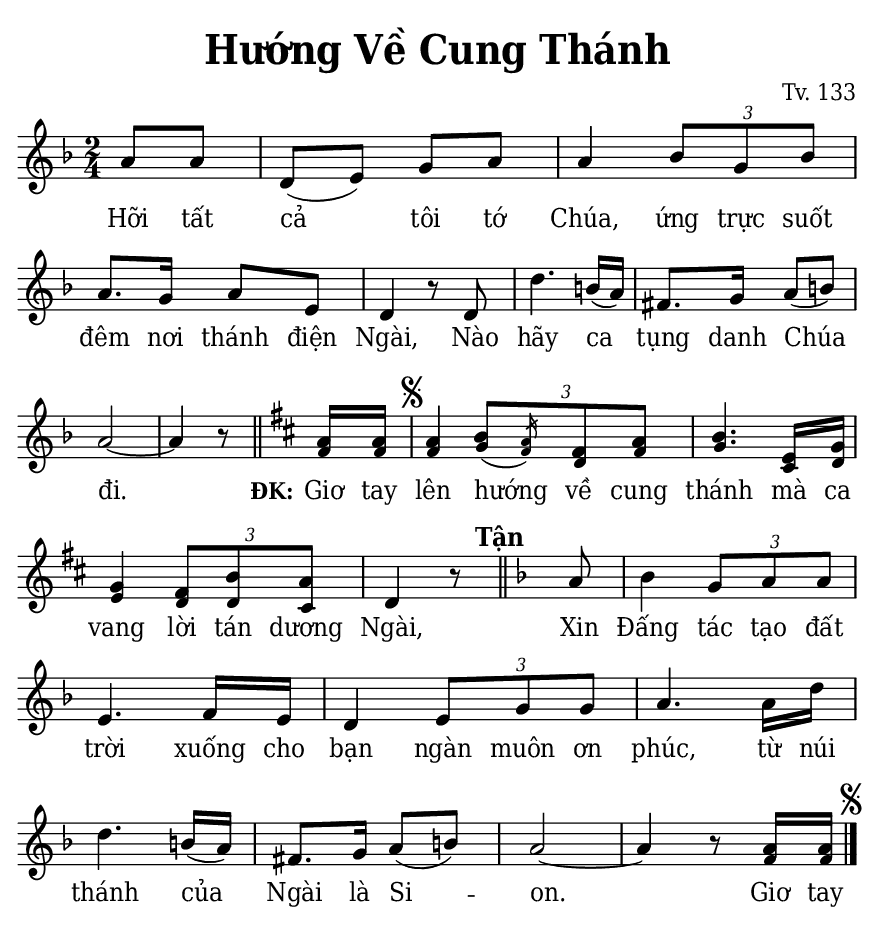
% Cài đặt chung\
\version "2.22.1"
\include "english.ly"

\header {
  title = \markup { \fontsize #1 "Hướng Về Cung Thánh" }
  composer = "Tv. 133"
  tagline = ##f
}

% Nhạc phiên khúc
nhacPhienKhucSop = \relative c'' {
  \partial 4 a8 a |
  d, (e) g a |
  a4 \tuplet 3/2 { bf8 g bf } |
  a8. g16 a8 e |
  d4 r8 d |
  d'4. b!16 (a) |
  fs8. g16 a8 (b!) |
  a2 ~ |
  \partial 4. a4 r8 \bar "||"
  
  \set Staff.explicitKeySignatureVisibility = #end-of-line-invisible
  \set Staff.printKeyCancellation = ##f
  \key d \major
  \partial 8 a16 a |
  \once \override Score.RehearsalMark.font-size = #0.1
  \mark \markup { \musicglyph #"scripts.segno" }
  a4 \tuplet 3/2 {
    \afterGrace b8 ({
      \override Flag.stroke-style = #"grace"
      a16)}
    \revert Flag.stroke-style
    fs8 a
  }
  b4. e,16 g |
  g4 \tuplet 3/2 { fs8 b a } |
  \partial 4. d,4 r8
  ^\markup { \halign #-2 \fontsize #1 \bold "Tận" }
  \bar "||"
  
  \key f \major
  \partial 8 a'8 |
  bf4 \tuplet 3/2 { g8 a a } |
  e4. f16 e |
  d4 \tuplet 3/2 { e8 g g } |
  a4. a16 d |
  d4. b!16 (a) |
  fs8. g16 a8 (b!) |
  a2 ~ |
  a4 r8 a16 a
  \once \override Score.RehearsalMark.font-size = #0.1
  \mark \markup { \musicglyph #"scripts.segno" }
  \bar "|."
}

nhacPhienKhucAlto = \relative c' {
  r4 |
  R2*7
  r4.
  
  \set Staff.explicitKeySignatureVisibility = #end-of-line-invisible
  \set Staff.printKeyCancellation = ##f
  \key d \major
  fs16 fs |
  fs4 \tuplet 3/2 {
    \afterGrace g8 ({
      \override Flag.stroke-style = #"grace"
      \tweak font-size #-3
      fs16)}
    \revert Flag.stroke-style
    d8 fs
  }
  g4. cs,16 d |
  e4 \tuplet 3/2 { d8 d cs } |
  \partial 4. d4 r8 \bar "||"
  
  \key f \major
  \partial 8 a'8 |
  bf4 \tuplet 3/2 { g8 a a } |
  e4. f16 e |
  d4 \tuplet 3/2 { e8 g g } |
  a4. a16 d |
  d4. b!16 (a) |
  fs8. g16 a8 (b!) |
  a2 ~ |
  a4 r8 f16 f
}

% Lời phiên khúc
loiPhienKhucSop = \lyrics {
  Hỡi tất cả tôi tớ Chúa,
  ứng trực suốt đêm nơi thánh điện Ngài,
  Nào hãy ca tụng danh Chúa đi.
  \set stanza = "ĐK:"
  Giơ tay lên hướng về cung thánh
  mà ca vang lời tán dương Ngài,
  Xin Đấng tác tạo đất trời
  xuống cho bạn ngàn muôn ơn phúc,
  từ núi thánh của Ngài là Si -- on.
  Giơ tay
}

% Dàn trang
\paper {
  #(set-paper-size "a5")
  top-margin = 3\mm
  bottom-margin = 3\mm
  left-margin = 3\mm
  right-margin = 3\mm
  indent = #0
  #(define fonts
	 (make-pango-font-tree "Deja Vu Serif Condensed"
	 		       "Deja Vu Serif Condensed"
			       "Deja Vu Serif Condensed"
			       (/ 20 20)))
  print-page-number = ##f
  system-system-spacing = #'((basic-distance . 0.1) (padding . 2.5))
}

TongNhip = {
  \key f \major \time 2/4
  \set Timing.beamExceptions = #'()
  \set Timing.baseMoment = #(ly:make-moment 1/4)
}

% Đổi kích thước nốt cho bè phụ
notBePhu =
#(define-music-function (font-size music) (number? ly:music?)
   (for-some-music
     (lambda (m)
       (if (music-is-of-type? m 'rhythmic-event)
           (begin
             (set! (ly:music-property m 'tweaks)
                   (cons `(font-size . ,font-size)
                         (ly:music-property m 'tweaks)))
             #t)
           #f))
     music)
   music)

\score {
  \new ChoirStaff <<
    \new Staff \with {
        \consists "Merge_rests_engraver"
        printPartCombineTexts = ##f
      }
      <<
      \new Voice \TongNhip \partCombine 
        \nhacPhienKhucSop
        \notBePhu -1 { \nhacPhienKhucAlto }
      \new NullVoice = beSop \nhacPhienKhucSop
      \new Lyrics \lyricsto beSop \loiPhienKhucSop
      >>
  >>
  \layout {
    \override Lyrics.LyricSpace.minimum-distance = #1.7
    \override LyricHyphen.minimum-distance = #2
    \override Score.BarNumber.break-visibility = ##(#f #f #f)
    \override Score.SpacingSpanner.uniform-stretching = ##t
  } 
}
